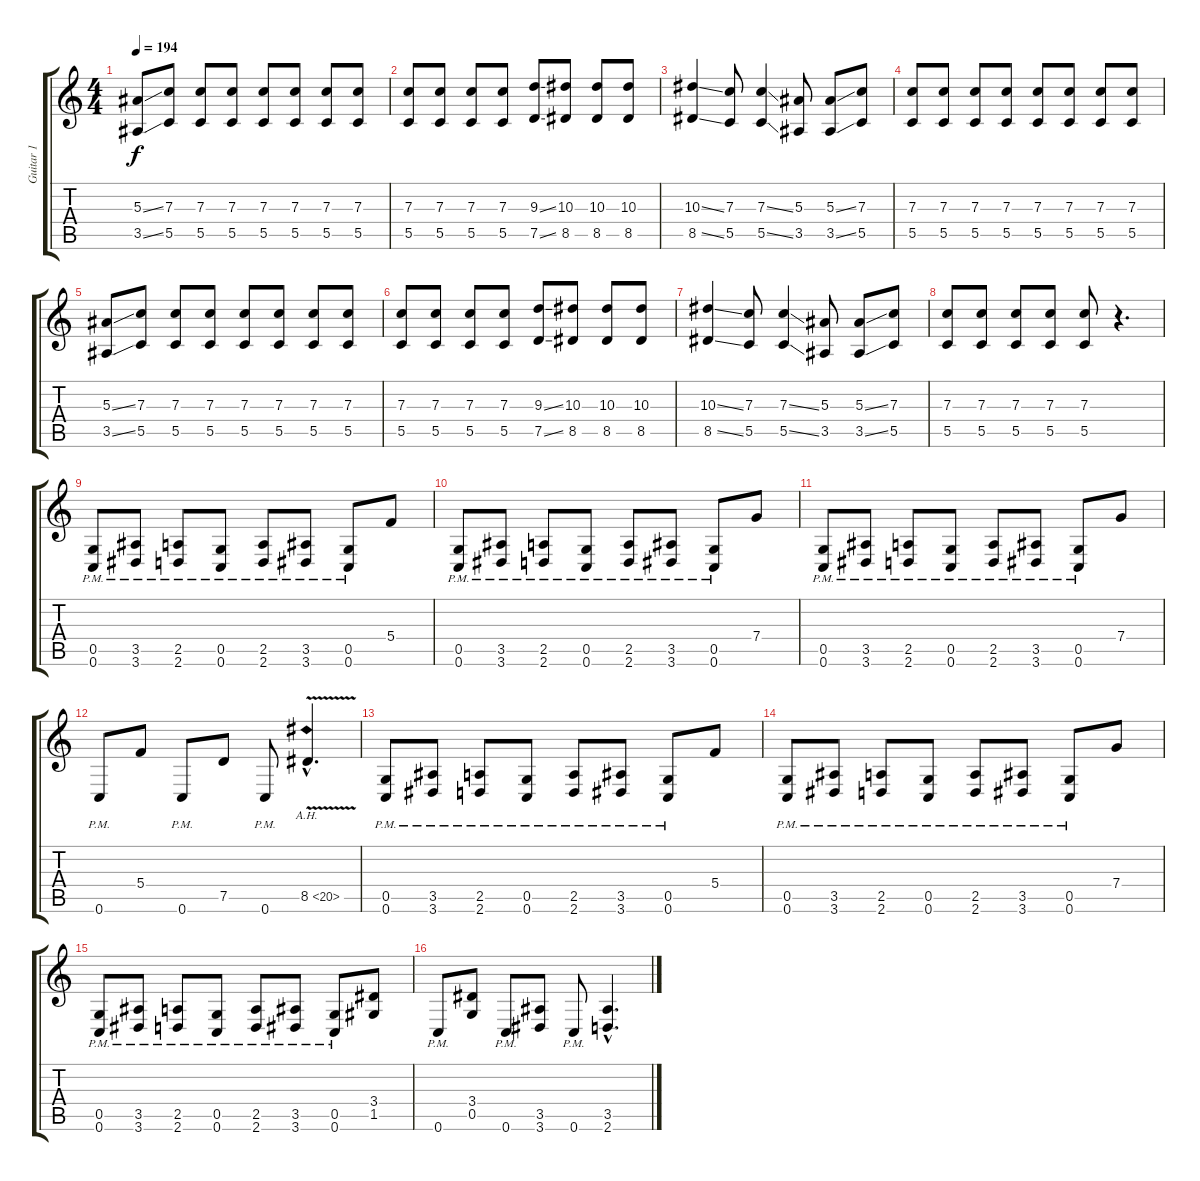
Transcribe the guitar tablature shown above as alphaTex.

\track ("Guitar 1" "Guitar 1") {instrument distortionguitar}
\staff {score tabs}
\tuning (D4 A3 F3 C3 G2 C2) {hide}
\ts (4 4)
\tempo 194
\clef g2
\ks c
(5.3{ss} 3.5{ss}).8{dy f} (7.3 5.5).8 (7.3 5.5).8 (7.3 5.5).8 (7.3 5.5).8 (7.3 5.5).8 (7.3 5.5).8 (7.3 5.5).8 |
(7.3 5.5).8 (7.3 5.5).8 (7.3 5.5).8 (7.3 5.5).8 (9.3{ss} 7.5{ss}).8 (10.3 8.5).8 (10.3 8.5).8 (10.3 8.5).8 |
(10.3{ss} 8.5{ss}).4 (7.3 5.5).8 (7.3{ss} 5.5{ss}).4 (5.3 3.5).8 (5.3{ss} 3.5{ss}).8 (7.3 5.5).8 |
(7.3 5.5).8 (7.3 5.5).8 (7.3 5.5).8 (7.3 5.5).8 (7.3 5.5).8 (7.3 5.5).8 (7.3 5.5).8 (7.3 5.5).8 |
(5.3{ss} 3.5{ss}).8 (7.3 5.5).8 (7.3 5.5).8 (7.3 5.5).8 (7.3 5.5).8 (7.3 5.5).8 (7.3 5.5).8 (7.3 5.5).8 |
(7.3 5.5).8 (7.3 5.5).8 (7.3 5.5).8 (7.3 5.5).8 (9.3{ss} 7.5{ss}).8 (10.3 8.5).8 (10.3 8.5).8 (10.3 8.5).8 |
(10.3{ss} 8.5{ss}).4 (7.3 5.5).8 (7.3{ss} 5.5{ss}).4 (5.3 3.5).8 (5.3{ss} 3.5{ss}).8 (7.3 5.5).8 |
(7.3 5.5).8 (7.3 5.5).8 (7.3 5.5).8 (7.3 5.5).8 (7.3 5.5).8 r.4{d} |
(0.5{pm} 0.6{pm}).8 (3.5{pm} 3.6{pm}).8 (2.5{pm} 2.6{pm}).8 (0.5{pm} 0.6{pm}).8 (2.5{pm} 2.6{pm}).8 (3.5{pm} 3.6{pm}).8 (0.5{pm} 0.6{pm}).8 5.4.8 |
(0.5{pm} 0.6{pm}).8 (3.5{pm} 3.6{pm}).8 (2.5{pm} 2.6{pm}).8 (0.5{pm} 0.6{pm}).8 (2.5{pm} 2.6{pm}).8 (3.5{pm} 3.6{pm}).8 (0.5{pm} 0.6{pm}).8 7.4.8 |
(0.5{pm} 0.6{pm}).8 (3.5{pm} 3.6{pm}).8 (2.5{pm} 2.6{pm}).8 (0.5{pm} 0.6{pm}).8 (2.5{pm} 2.6{pm}).8 (3.5{pm} 3.6{pm}).8 (0.5{pm} 0.6{pm}).8 7.4.8 |
0.6{pm}.8 5.4.8 0.6{pm}.8 7.5.8 0.6{pm}.8 8.5{ah 12 v hac}.4{d} |
(0.5{pm} 0.6{pm}).8 (3.5{pm} 3.6{pm}).8 (2.5{pm} 2.6{pm}).8 (0.5{pm} 0.6{pm}).8 (2.5{pm} 2.6{pm}).8 (3.5{pm} 3.6{pm}).8 (0.5{pm} 0.6{pm}).8 5.4.8 |
(0.5{pm} 0.6{pm}).8 (3.5{pm} 3.6{pm}).8 (2.5{pm} 2.6{pm}).8 (0.5{pm} 0.6{pm}).8 (2.5{pm} 2.6{pm}).8 (3.5{pm} 3.6{pm}).8 (0.5{pm} 0.6{pm}).8 7.4.8 |
(0.5{pm} 0.6{pm}).8 (3.5{pm} 3.6{pm}).8 (2.5{pm} 2.6{pm}).8 (0.5{pm} 0.6{pm}).8 (2.5{pm} 2.6{pm}).8 (3.5{pm} 3.6{pm}).8 (0.5{pm} 0.6{pm}).8 (3.4 1.5).8 |
0.6{pm}.8 (3.4 0.5).8 0.6{pm}.8 (3.5 3.6).8 0.6{pm}.8 (3.5{hac} 2.6{hac}).4{d}
